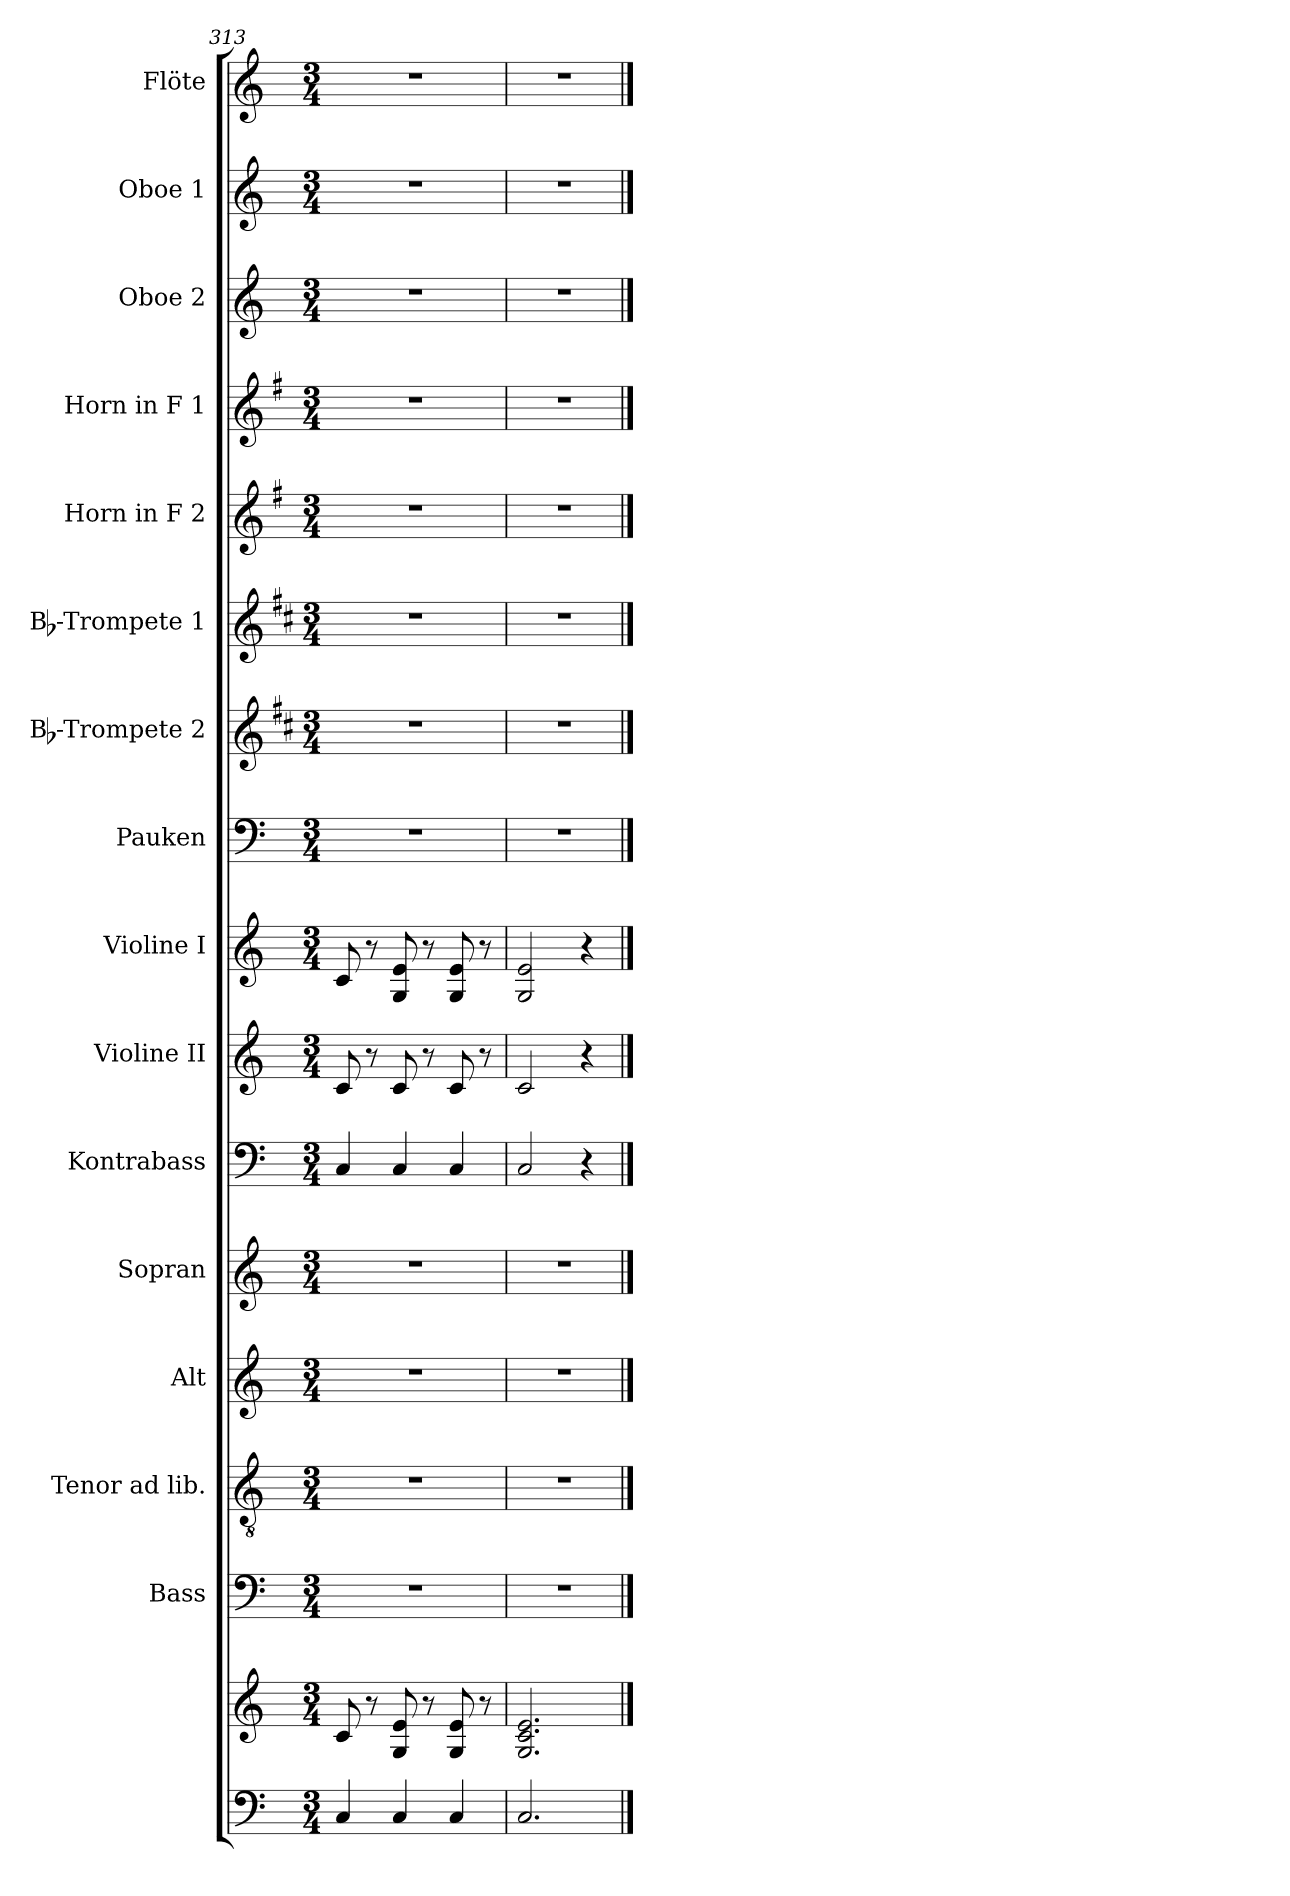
**kern	**kern	**kern	**kern	**kern	**kern	**kern	**kern	**kern	**kern	**kern	**kern	**kern	**kern	**kern	**kern	**kern
*part16	*part16	*part15	*part14	*part13	*part12	*part11	*part10	*part9	*part8	*part7	*part6	*part5	*part4	*part3	*part2	*part1
*staff17	*staff16	*staff15	*staff14	*staff13	*staff12	*staff11	*staff10	*staff9	*staff8	*staff7	*staff6	*staff5	*staff4	*staff3	*staff2	*staff1
*	*	*I"Bass	*I"Tenor ad lib.	*I"Alt	*I"Sopran	*I"Kontrabass	*I"Violine II	*I"Violine I	*I"Pauken	*I"Bb-Trompete 2	*I"Bb-Trompete 1	*I"Horn in F 2	*I"Horn in F 1	*I"Oboe 2	*I"Oboe 1	*I"Flöte
*	*	*I'B.	*I'T.	*I'A.	*I'S.	*I'Kb.	*I'Vl. II	*I'Vl. I	*I'Pk.	*I'Bb Trp. 2	*I'Bb Trp. 1	*	*	*I'Ob. 2	*I'Ob. 1	*I'Fl.
*clefF4	*clefG2	*clefF4	*clefGv2	*clefG2	*clefG2	*clefF4	*clefG2	*clefG2	*clefF4	*clefG2	*clefG2	*clefG2	*clefG2	*clefG2	*clefG2	*clefG2
*	*	*	*	*	*	*ITrd7c12	*	*	*	*ITrd1c2	*ITrd1c2	*ITrd4c7	*ITrd4c7	*	*	*
*k[]	*k[]	*k[]	*k[]	*k[]	*k[]	*k[]	*k[]	*k[]	*k[]	*k[]	*k[]	*k[]	*k[]	*k[]	*k[]	*k[]
*C:	*C:	*C:	*C:	*C:	*C:	*C:	*C:	*C:	*C:	*C:	*C:	*C:	*C:	*C:	*C:	*C:
*M3/4	*M3/4	*M3/4	*M3/4	*M3/4	*M3/4	*M3/4	*M3/4	*M3/4	*M3/4	*M3/4	*M3/4	*M3/4	*M3/4	*M3/4	*M3/4	*M3/4
=313	=313	=313	=313	=313	=313	=313	=313	=313	=313	=313	=313	=313	=313	=313	=313	=313
4C/	8c/	2.r	2.r	2.r	2.r	4CC/	8c/	8c/	2.r	2.r	2.r	2.r	2.r	2.r	2.r	2.r
.	8r	.	.	.	.	.	8r	8r	.	.	.	.	.	.	.	.
4C/	8G/ 8e/	.	.	.	.	4CC/	8c/	8G/ 8e/	.	.	.	.	.	.	.	.
.	8r	.	.	.	.	.	8r	8r	.	.	.	.	.	.	.	.
4C/	8G/ 8e/	.	.	.	.	4CC/	8c/	8G/ 8e/	.	.	.	.	.	.	.	.
.	8r	.	.	.	.	.	8r	8r	.	.	.	.	.	.	.	.
=314	=314	=314	=314	=314	=314	=314	=314	=314	=314	=314	=314	=314	=314	=314	=314	=314
2.C/	2.G/ 2.c/ 2.e/	2.r	2.r	2.r	2.r	2CC/	2c/	2G/ 2e/	2.r	2.r	2.r	2.r	2.r	2.r	2.r	2.r
.	.	.	.	.	.	4r	4r	4r	.	.	.	.	.	.	.	.
==	==	==	==	==	==	==	==	==	==	==	==	==	==	==	==	==
*-	*-	*-	*-	*-	*-	*-	*-	*-	*-	*-	*-	*-	*-	*-	*-	*-
